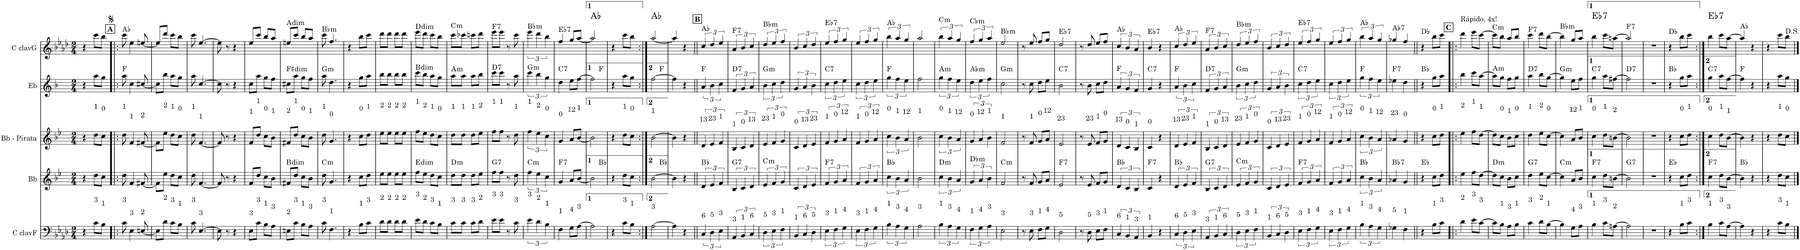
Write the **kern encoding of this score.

**kern	**kern	**harte	**kern	**kern	**harte	**kern	**harte
*part5	*part4	*part4	*part3	*part2	*part2	*part1	*part1
*staff5	*staff4	*	*staff3	*staff2	*	*staff1	*
*I"C clavF	*I"Bb	*	*I"Bb - Pirata	*I"Eb	*	*I"C clavG	*
*clefF4	*clefG2	*	*clefG2	*clefG2	*	*clefG2	*
*	*Trd1c2	*	*Trd1c2	*Trd5c9	*	*	*
*k[b-e-a-d-]	*k[b-e-]	*	*k[b-e-]	*k[b-]	*	*k[b-e-a-d-]	*
*A-:	*B-:	*	*B-:	*F:	*	*A-:	*
*M2/4	*M2/4	*	*M2/4	*M2/4	*	*M2/4	*
=1	=1	=1	=1	=1	=1	=1	=1
4r	4r	.	4r	4r	.	4r	.
8c\L	8dd\L	.	8dd\L	8aa\L	.	8ccc\L	.
8B-\J	8cc\J	.	8cc\J	8gg\J	.	8bb-\J	.
!!LO:REH:place=s1:a:B:cj:t=A
=2!|:	=2!|:	=2!|:	=2!|:	=2!|:	=2!|:	=2!|:	=2!|:
8c\	8dd\	.	8dd\	8aa\	F:maj	8ccc\	Ab:maj
4E-\	4f/	.	4f/	4cc\	.	4ee-\	.
[<8En/	[<8f#X/	.	[<8f#X/	[<8cc#X/	.	[<8een/	.
=3	=3	=3	=3	=3	=3	=3	=3
8E\L]	8f#\L]	.	8f#\L]	8cc#\L]	.	8ee/L]	.
8d-\J	8ee-\J	.	8ee-\J	8bb-\J	.	8ddd-/J	.
8c\L	8dd\L	.	8dd\L	8aa\L	.	8ccc\L	.
8B-\J	8cc\J	.	8cc\J	8gg\J	.	8bb-\J	.
=4	=4	=4	=4	=4	=4	=4	=4
8c\	8dd\	.	8dd\	8aa\	.	8ccc\	.
[4.E-/	[4.f/	.	[4.f/	[4.cc/	.	[4.ee-/	.
=5	=5	=5	=5	=5	=5	=5	=5
8E-\]	8f/]	.	8f/]	8cc\]	.	8ee-\]	.
8r	8r	.	8r	8r	.	8r	.
4r	4r	.	4r	4r	.	4r	.
=6	=6	=6	=6	=6	=6	=6	=6
8E-\L	8f/L	.	8f/L	8cc\L	.	8ee-/L	.
8c\J	8dd/J	.	8dd/J	8aa\J	.	8ccc/J	.
8B-\L	8cc\L	.	8cc\L	8gg\L	.	8bb-/L	.
8A-\J	8b-\J	.	8b-\J	8ff\J	.	8aa-/J	.
=7	=7	=7	=7	=7	=7	=7	=7
!	!	!LO:H:kt=dim	!	!	!LO:H:kt=dim	!	!LO:H:kt=dim
8En\L	8f#X/L	B:dim	8f#X/L	8cc#X\L	F#:dim	8een/L	A:dim
8c\J	8dd/J	.	8dd/J	8aa\J	.	8ccc/J	.
8B-\L	8cc\L	.	8cc\L	8gg\L	.	8bb-/L	.
8A-\J	8b-\J	.	8b-\J	8ff\J	.	8aa-/J	.
=8	=8	=8	=8	=8	=8	=8	=8
!	!	!LO:H:kt=m	!	!	!LO:H:kt=m	!	!LO:H:kt=m
8c\	8dd\	C:min	8dd\	8aa\	G:min	8ccc\	Bb:min
4.F\	4.g/	.	4.g/	4.dd\	.	4.ff/	.
=9	=9	=9	=9	=9	=9	=9	=9
4r	4r	.	4r	4r	.	4r	.
8B-\L	8cc\L	.	8cc\L	8gg\L	.	8bb-\L	.
8c\J	8dd\J	.	8dd\J	8aa\J	.	8ccc\J	.
=10	=10	=10	=10	=10	=10	=10	=10
8d-\L	8ee-\L	.	8ee-\L	8bb-\L	.	8ddd-\L	.
8d-\J	8ee-\J	.	8ee-\J	8bb-\J	.	8ddd-\J	.
8d-\L	8ee-\L	.	8ee-\L	8bb-\L	.	8ddd-\L	.
8d-\J	8ee-\J	.	8ee-\J	8bb-\J	.	8ddd-\J	.
=11	=11	=11	=11	=11	=11	=11	=11
!	!	!LO:H:kt=dim	!	!	!LO:H:kt=dim	!	!LO:H:kt=dim
8e-\L	8ff\L	E:dim	8ff\L	8ccc\L	B:dim	8eee-\L	D:dim
8d-\J	8ee-\J	.	8ee-\J	8bb-\J	.	8ddd-\J	.
8c\L	8dd\L	.	8dd\L	8aa\L	.	8ccc\L	.
8B-\J	8cc\J	.	8cc\J	8gg\J	.	8bb-\J	.
=12	=12	=12	=12	=12	=12	=12	=12
!	!	!LO:H:kt=m	!	!	!LO:H:kt=m	!	!LO:H:kt=m
8c\L	8dd\L	D:min	8dd\L	8aa\L	A:min	8ccc\L	C:min
8c\J	8dd\J	.	8dd\J	8aa\J	.	8ccc-X\J	.
8c\L	8dd\L	.	8dd\L	8aa\L	.	8cccn\L	.
8d-\J	8ee-\J	.	8ee-\J	8bb-\J	.	8ddd-\J	.
=13	=13	=13	=13	=13	=13	=13	=13
!	!	!LO:H:kt=7	!	!	!LO:H:kt=7	!	!LO:H:kt=7
8e-\L	8ff\L	G:7	8ff\L	8ccc\L	D:7	8eee-\L	F:7
8e-\J	8ff\J	.	8ff\J	8ccc\J	.	8eee-\J	.
8r	8r	.	8r	8r	.	8r	.
8c\	8dd\	.	8dd\	8aa\	.	8ccc\	.
=14	=14	=14	=14	=14	=14	=14	=14
!	!	!LO:H:kt=m	!	!	!LO:H:kt=m	!	!LO:H:kt=m
6e-\	6ff\	C:min	6ff\	6ccc\	G:min	6eee-\	Bb:min
6d-\	6ee-\	.	6ee-\	6bb-\	.	6ddd-\	.
6B-\	6cc\	.	6cc\	6gg\	.	6bb-\	.
=15	=15	=15	=15	=15	=15	=15	=15
!	!	!LO:H:kt=7	!	!	!LO:H:kt=7	!	!LO:H:kt=7
4F\	4g/	F:7	4g/	4dd\	C:7	4ff/	Eb:7
8G\L	8a/L	.	8a/L	8ee\L	.	8gg/L	.
[>8A-\J	[<8b-/J	.	[<8b-/J	[>8ff\J	.	[<8aa-/J	.
=16	=16	=16	=16	=16	=16	=16	=16
*	*^	*	*	*^	*	*	*
2A-\]	2b-\]	4ryy	.	2b-\]	2ff\]	4ryy	.	2aa-/]	Ab:maj
.	.	4ryy	Bb:maj	.	.	4ryy	F:maj	.	.
*	*v	*v	*	*	*v	*v	*	*	*
=17	=17	=17	=17	=17	=17	=17	=17
4r	4r	.	4r	4r	.	4r	.
8c\L	8dd\L	.	8dd\L	8aa\L	.	8ccc\L	.
8B-\J	8cc\J	.	8cc\J	8gg\J	.	8bb-\J	.
=18:|!	=18:|!	=18:|!	=18:|!	=18:|!	=18:|!	=18:|!	=18:|!
*	*^	*	*	*^	*	*	*
[>2A-\	[>2b-\	4ryy	.	[>2b-\	[>2ff\	4ryy	.	[<2aa-/	Ab:maj
.	.	4ryy	Bb:maj	.	.	4ryy	F:maj	.	.
*	*v	*v	*	*	*v	*v	*	*	*
=19	=19	=19	=19	=19	=19	=19	=19
4A-\]	4b-\]	.	4b-\]	4ff\]	.	4aa-/]	.
4r	4r	.	4r	4r	.	4r	.
!!LO:REH:place=s1:a:B:cj:t=B
=20||	=20||	=20||	=20||	=20||	=20||	=20||	=20||
6C/	6d/	Bb:maj	6d/	6a/	F:maj	6cc/	Ab:maj
6D-\	6e-/	.	6e-/	6b-\	.	6dd-/	.
6E-\	6f/	.	6f/	6cc\	.	6ee-/	.
=21	=21	=21	=21	=21	=21	=21	=21
!	!	!LO:H:kt=7	!	!	!LO:H:kt=7	!	!LO:H:kt=7
6AA-/	6B-/	G:7	6B-/	6f/	D:7	6a-/	F:7
6BB-/	6c/	.	6c/	6g/	.	6b-/	.
6C/	6d/	.	6d/	6a/	.	6cc/	.
=22	=22	=22	=22	=22	=22	=22	=22
!	!	!LO:H:kt=m	!	!	!LO:H:kt=m	!	!LO:H:kt=m
6D-\	6e-/	C:min	6e-/	6b-\	G:min	6dd-/	Bb:min
6E-\	6f/	.	6f/	6cc\	.	6ee-/	.
6F\	6g/	.	6g/	6dd\	.	6ff/	.
=23	=23	=23	=23	=23	=23	=23	=23
6BB-/	6c/	.	6c/	6g/	.	6b-/	.
6C/	6d/	.	6d/	6a/	.	6cc/	.
6D-\	6e-/	.	6e-/	6b-\	.	6dd-/	.
=24	=24	=24	=24	=24	=24	=24	=24
!	!	!LO:H:kt=7	!	!	!LO:H:kt=7	!	!LO:H:kt=7
6E-\	6f/	F:7	6f/	6cc\	C:7	6ee-/	Eb:7
6F\	6g/	.	6g/	6dd\	.	6ff/	.
6G\	6a/	.	6a/	6ee\	.	6gg/	.
=25	=25	=25	=25	=25	=25	=25	=25
6E-\	6f/	.	6f/	6cc\	.	6ee-/	.
6F\	6g/	.	6g/	6dd\	.	6ff/	.
6G\	6a/	.	6a/	6ee\	.	6gg/	.
=26	=26	=26	=26	=26	=26	=26	=26
6B-\	6cc\	Bb:maj	6cc\	6gg\	F:maj	6bb-\	Ab:maj
6A-\	6b-\	.	6b-\	6ff\	.	6aa-/	.
6G\	6a/	.	6a/	6ee\	.	6gg/	.
=27	=27	=27	=27	=27	=27	=27	=27
2A-\	2b-\	.	2b-\	2ff\	.	2aa-/	.
=28	=28	=28	=28	=28	=28	=28	=28
!	!	!LO:H:kt=m	!	!	!LO:H:kt=m	!	!LO:H:kt=m
6B-\	6cc\	D:min	6cc\	6gg\	A:min	6bb-\	C:min
6A-\	6b-\	.	6b-\	6ff\	.	6aa-/	.
6G\	6a/	.	6a/	6ee\	.	6gg/	.
=29	=29	=29	=29	=29	=29	=29	=29
!	!	!LO:H:kt=m	!	!	!LO:H:kt=m	!	!LO:H:kt=m
6F\	6g/	Db:min	6g/	6dd\	Ab:min	6ff/	Cb:min
6G\	6a/	.	6a/	6ee\	.	6gg/	.
6A-\	6b-\	.	6b-\	6ff\	.	6aa-/	.
=30	=30	=30	=30	=30	=30	=30	=30
!	!	!LO:H:kt=m	!	!	!LO:H:kt=m	!	!LO:H:kt=m
2E-\	2f/	C:min	2f/	2cc\	G:min	2ee-/	Bb:min
=31	=31	=31	=31	=31	=31	=31	=31
8r	8r	.	8r	8r	.	8r	.
8E-\	8f/	.	8f/	8cc\	.	8ee-/	.
8F\L	8g/L	.	8g/L	8dd\L	.	8ff/L	.
8G\J	8a/J	.	8a/J	8ee\J	.	8gg/J	.
=32	=32	=32	=32	=32	=32	=32	=32
!	!	!LO:H:kt=7	!	!	!LO:H:kt=7	!	!LO:H:kt=7
2D-\	2e-/	F:7	2e-/	2b-\	C:7	2dd-/	Eb:7
=33	=33	=33	=33	=33	=33	=33	=33
8r	8r	.	8r	8r	.	8r	.
8D-\	8e-/	.	8e-/	8b-\	.	8dd-/	.
8E-\L	8f/L	.	8f/L	8cc\L	.	8ee-/L	.
8F\J	8g/J	.	8g/J	8dd\J	.	8ff/J	.
=34	=34	=34	=34	=34	=34	=34	=34
6C/	6d/	Bb:maj	6d/	6a/	F:maj	6cc/	Ab:maj
6BB-/	6c/	.	6c/	6g/	.	6b-/	.
6AA-/	6B-/	.	6B-/	6f/	.	6a-/	.
=35	=35	=35	=35	=35	=35	=35	=35
!	!	!LO:H:kt=7	!	!	!LO:H:kt=7	!	!LO:H:kt=7
4BB-/	4c/	F:7	4c/	4g/	C:7	4b-/	Eb:7
4r	4r	.	4r	4r	.	4r	.
=36	=36	=36	=36	=36	=36	=36	=36
6C/	6d/	Bb:maj	6d/	6a/	F:maj	6cc/	Ab:maj
6D-\	6e-/	.	6e-/	6b-\	.	6dd-/	.
6E-\	6f/	.	6f/	6cc\	.	6ee-/	.
=37	=37	=37	=37	=37	=37	=37	=37
!	!	!LO:H:kt=7	!	!	!LO:H:kt=7	!	!LO:H:kt=7
6AA-/	6B-/	G:7	6B-/	6f/	D:7	6a-/	F:7
6BB-/	6c/	.	6c/	6g/	.	6b-/	.
6C/	6d/	.	6d/	6a/	.	6cc/	.
=38	=38	=38	=38	=38	=38	=38	=38
!	!	!LO:H:kt=m	!	!	!LO:H:kt=m	!	!LO:H:kt=m
6D-\	6e-/	C:min	6e-/	6b-\	G:min	6dd-/	Bb:min
6E-\	6f/	.	6f/	6cc\	.	6ee-/	.
6F\	6g/	.	6g/	6dd\	.	6ff/	.
=39	=39	=39	=39	=39	=39	=39	=39
6BB-/	6c/	.	6c/	6g/	.	6b-/	.
6C/	6d/	.	6d/	6a/	.	6cc/	.
6D-\	6e-/	.	6e-/	6b-\	.	6dd-/	.
=40	=40	=40	=40	=40	=40	=40	=40
!	!	!LO:H:kt=7	!	!	!LO:H:kt=7	!	!LO:H:kt=7
6E-\	6f/	F:7	6f/	6cc\	C:7	6ee-/	Eb:7
6F\	6g/	.	6g/	6dd\	.	6ff/	.
6G\	6a/	.	6a/	6ee\	.	6gg/	.
=41	=41	=41	=41	=41	=41	=41	=41
6E-\	6f/	.	6f/	6cc\	.	6ee-/	.
6F\	6g/	.	6g/	6dd\	.	6ff/	.
6G\	6a/	.	6a/	6ee\	.	6gg/	.
=42	=42	=42	=42	=42	=42	=42	=42
6B-\	6cc\	Bb:maj	6cc\	6gg\	F:maj	6bb-\	Ab:maj
6A-\	6b-\	.	6b-\	6ff\	.	6aa-/	.
6G\	6a/	.	6a/	6ee\	.	6gg/	.
=43	=43	=43	=43	=43	=43	=43	=43
!	!	!LO:H:kt=7	!	!	!LO:H:kt=7	!	!LO:H:kt=7
4G-X\	4a-X/	Bb:7	4a-X/	4ee-X\	F:7	4gg-X/	Ab:7
4F\	4g/	.	4g/	4dd\	.	4ff/	.
=44||	=44||	=44||	=44||	=44||	=44||	=44||	=44||
4r	4r	Eb:maj	4r	4r	Bb:maj	4r	Db:maj
8B-\L	8cc\L	.	8cc\L	8gg\L	.	8bb-\L	.
8c\J	8dd\J	.	8dd\J	8aa\J	.	8ccc\J	.
!!LO:REH:place=s1:a:B:cj:t=C
=45!|:	=45!|:	=45!|:	=45!|:	=45!|:	=45!|:	=45!|:	=45!|:
!	!	!	!	!	!	!LO:TX:a:t=Rápido, 4x!	!
4d-\	4ee-\	.	4ee-\	4bb-\	.	4ddd-\	.
8e-\L	8ff\L	.	8ff\L	8ccc\L	.	8eee-\L	.
[>8c\J	[>8dd\J	.	[>8dd\J	[>8aa\J	.	[>8ccc\J	.
=46	=46	=46	=46	=46	=46	=46	=46
!	!	!LO:H:kt=m	!	!	!LO:H:kt=m	!	!LO:H:kt=m
8c\L]	8dd\L]	D:min	8dd\L]	8aa\L]	A:min	8ccc\L]	C:min
8B-\J	8cc\J	.	8cc\J	8gg\J	.	8bb-\J	.
8A-\L	8b-\L	.	8b-\L	8ff\L	.	8aa-/L	.
8B-\J	8cc\J	.	8cc\J	8gg\J	.	8bb-/J	.
=47	=47	=47	=47	=47	=47	=47	=47
!	!	!LO:H:kt=7	!	!	!LO:H:kt=7	!	!LO:H:kt=7
4c\	4dd\	G:7	4dd\	4aa\	D:7	4ccc\	F:7
8d-\L	8ee-\L	.	8ee-\L	8bb-\L	.	8ddd-\L	.
[>8B-\J	[>8cc\J	.	[>8cc\J	[>8gg\J	.	[>8bb-\J	.
=48	=48	=48	=48	=48	=48	=48	=48
!	!	!LO:H:kt=m	!	!	!LO:H:kt=m	!	!LO:H:kt=m
4B-\]	4cc\]	C:min	4cc\]	4gg\]	G:min	4bb-\]	Bb:min
8G\L	8a/L	.	8a/L	8ee\L	.	8gg/L	.
8A-\J	8b-/J	.	8b-/J	8ff\J	.	8aa-/J	.
=49	=49	=49	=49	=49	=49	=49	=49
!	!	!LO:H:kt=7	!	!	!LO:H:kt=7	!	!LO:H:kt=7
4B-\	4cc\	F:7	4cc\	4gg\	C:7	4bb-\	Eb:7
8c\L	8dd\L	.	8dd\L	8aa\L	.	8ccc\L	.
[>8An\J	[>8bn\J	.	[>8bn\J	[>8ff#X\J	.	[>8aan\J	.
=50	=50	=50	=50	=50	=50	=50	=50
!	!	!LO:H:kt=7	!	!	!LO:H:kt=7	!	!LO:H:kt=7
2A\]	2b\]	G:7	2b\]	2ff#\]	D:7	2aa/]	F:7
=51	=51	=51	=51	=51	=51	=51	=51
2r	2r	.	2r	2r	.	2r	.
=52	=52	=52	=52	=52	=52	=52	=52
4r	4r	Eb:maj	4r	4r	Bb:maj	4r	Db:maj
8B-\L	8cc\L	.	8cc\L	8gg\L	.	8bb-\L	.
8c\J	8dd\J	.	8dd\J	8aa\J	.	8ccc\J	.
=53:|!	=53:|!	=53:|!	=53:|!	=53:|!	=53:|!	=53:|!	=53:|!
!	!	!LO:H:kt=7	!	!	!LO:H:kt=7	!	!LO:H:kt=7
4B-\	4cc\	F:7	4cc\	4gg\	C:7	4bb-\	Eb:7
8c\L	8dd\L	.	8dd\L	8aa\L	.	8ccc\L	.
[>8A-\J	[>8b-\J	.	[>8b-\J	[>8ff\J	.	[>8aa-\J	.
=54	=54	=54	=54	=54	=54	=54	=54
4A-\]	4b-\]	Bb:maj	4b-\]	4ff\]	F:maj	4aa-/]	Ab:maj
4r	4r	.	4r	4r	.	4r	.
=55	=55	=55	=55	=55	=55	=55	=55
4r	4r	.	4r	4r	.	4r	.
8c\L	8dd\L	.	8dd\L	8aa\L	.	8ccc\L	.
8B-\J	8cc\J	.	8cc\J	8gg\J	.	8bb-\J	.
==	==	==	==	==	==	==	==
*-	*-	*-	*-	*-	*-	*-	*-
